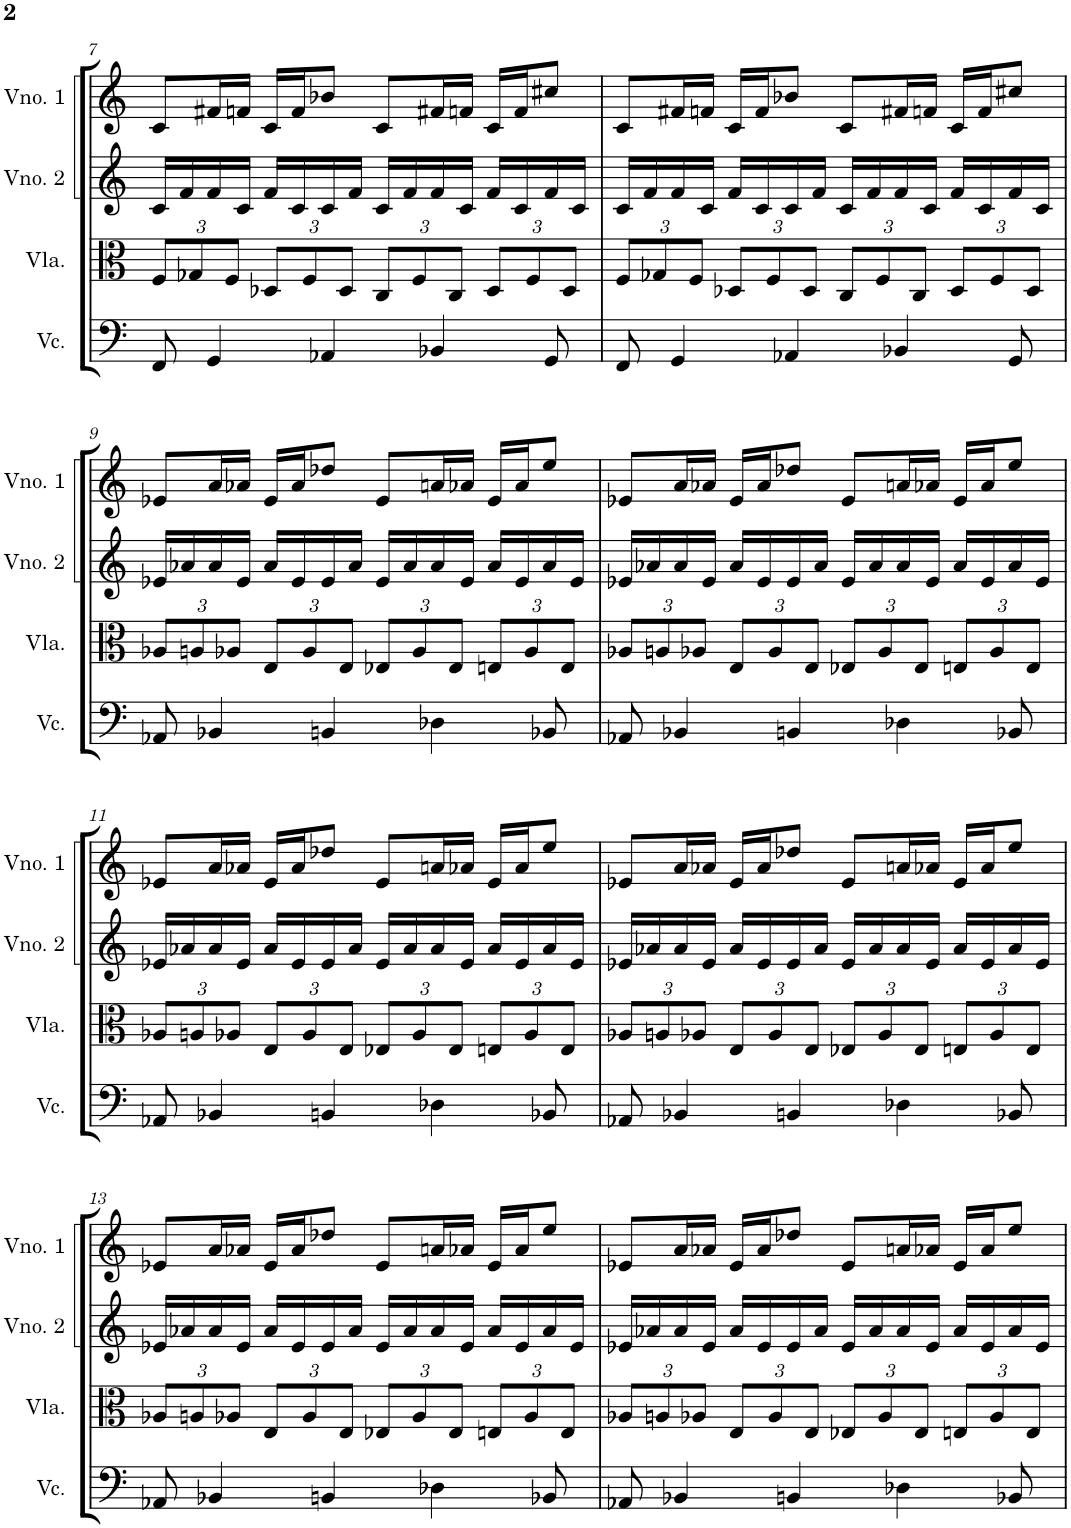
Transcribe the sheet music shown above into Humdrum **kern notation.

**kern	**kern	**kern	**kern
*part4	*part3	*part2	*part1
*staff4	*staff3	*staff2	*staff1
*I"Violoncelo	*I"Viola	*I"Violino 2	*I"Violino 1
*I'Vc.	*I'Vla.	*I'Vno. 2	*I'Vno. 1
!!LO:PB:g=z
*clefF4	*clefC3	*clefG2	*clefG2
*k[]	*k[]	*k[]	*k[]
*M4/4	*M4/4	*M4/4	*M4/4
*	*Xbrackettup	*	*
=7	=7	=7	=7
8FF/	12F/L	16c/LL	8c/L
.	.	16f/	.
.	12G-X/	.	.
4GG/	.	16f/	16f#X/L
.	12F/J	.	.
.	.	16c/JJ	16fn/JJ
.	12D-X/L	16f/LL	16c/LL
.	.	16c/	16f/J
.	12F/	.	.
4AA-X/	.	16c/	8b-X/J
.	12D-/J	.	.
.	.	16f/JJ	.
.	12C/L	16c/LL	8c/L
.	.	16f/	.
.	12F/	.	.
4BB-X/	.	16f/	16f#X/L
.	12C/J	.	.
.	.	16c/JJ	16fn/JJ
.	12D-/L	16f/LL	16c/LL
.	.	16c/	16f/J
.	12F/	.	.
8GG/	.	16f/	8cc#X/J
.	12D-/J	.	.
.	.	16c/JJ	.
=8	=8	=8	=8
8FF/	12F/L	16c/LL	8c/L
.	.	16f/	.
.	12G-X/	.	.
4GG/	.	16f/	16f#X/L
.	12F/J	.	.
.	.	16c/JJ	16fn/JJ
.	12D-X/L	16f/LL	16c/LL
.	.	16c/	16f/J
.	12F/	.	.
4AA-X/	.	16c/	8b-X/J
.	12D-/J	.	.
.	.	16f/JJ	.
.	12C/L	16c/LL	8c/L
.	.	16f/	.
.	12F/	.	.
4BB-X/	.	16f/	16f#X/L
.	12C/J	.	.
.	.	16c/JJ	16fn/JJ
.	12D-/L	16f/LL	16c/LL
.	.	16c/	16f/J
.	12F/	.	.
8GG/	.	16f/	8cc#X/J
.	12D-/J	.	.
.	.	16c/JJ	.
!!LO:LB:g=z
=9	=9	=9	=9
8AA-X/	12A-X/L	16e-X/LL	8e-X/L
.	.	16a-X/	.
.	12An/	.	.
4BB-X/	.	16a-/	16a/L
.	12A-X/J	.	.
.	.	16e-/JJ	16a-X/JJ
.	12E/L	16a-/LL	16e-/LL
.	.	16e-/	16a-/J
.	12A-/	.	.
4BBn/	.	16e-/	8dd-X/J
.	12E/J	.	.
.	.	16a-/JJ	.
.	12E-X/L	16e-/LL	8e-/L
.	.	16a-/	.
.	12A-/	.	.
4D-X\	.	16a-/	16an/L
.	12E-/J	.	.
.	.	16e-/JJ	16a-X/JJ
.	12En/L	16a-/LL	16e-/LL
.	.	16e-/	16a-/J
.	12A-/	.	.
8BB-X/	.	16a-/	8ee/J
.	12E/J	.	.
.	.	16e-/JJ	.
=10	=10	=10	=10
8AA-X/	12A-X/L	16e-X/LL	8e-X/L
.	.	16a-X/	.
.	12An/	.	.
4BB-X/	.	16a-/	16a/L
.	12A-X/J	.	.
.	.	16e-/JJ	16a-X/JJ
.	12E/L	16a-/LL	16e-/LL
.	.	16e-/	16a-/J
.	12A-/	.	.
4BBn/	.	16e-/	8dd-X/J
.	12E/J	.	.
.	.	16a-/JJ	.
.	12E-X/L	16e-/LL	8e-/L
.	.	16a-/	.
.	12A-/	.	.
4D-X\	.	16a-/	16an/L
.	12E-/J	.	.
.	.	16e-/JJ	16a-X/JJ
.	12En/L	16a-/LL	16e-/LL
.	.	16e-/	16a-/J
.	12A-/	.	.
8BB-X/	.	16a-/	8ee/J
.	12E/J	.	.
.	.	16e-/JJ	.
!!LO:LB:g=z
=11	=11	=11	=11
8AA-X/	12A-X/L	16e-X/LL	8e-X/L
.	.	16a-X/	.
.	12An/	.	.
4BB-X/	.	16a-/	16a/L
.	12A-X/J	.	.
.	.	16e-/JJ	16a-X/JJ
.	12E/L	16a-/LL	16e-/LL
.	.	16e-/	16a-/J
.	12A-/	.	.
4BBn/	.	16e-/	8dd-X/J
.	12E/J	.	.
.	.	16a-/JJ	.
.	12E-X/L	16e-/LL	8e-/L
.	.	16a-/	.
.	12A-/	.	.
4D-X\	.	16a-/	16an/L
.	12E-/J	.	.
.	.	16e-/JJ	16a-X/JJ
.	12En/L	16a-/LL	16e-/LL
.	.	16e-/	16a-/J
.	12A-/	.	.
8BB-X/	.	16a-/	8ee/J
.	12E/J	.	.
.	.	16e-/JJ	.
=12	=12	=12	=12
8AA-X/	12A-X/L	16e-X/LL	8e-X/L
.	.	16a-X/	.
.	12An/	.	.
4BB-X/	.	16a-/	16a/L
.	12A-X/J	.	.
.	.	16e-/JJ	16a-X/JJ
.	12E/L	16a-/LL	16e-/LL
.	.	16e-/	16a-/J
.	12A-/	.	.
4BBn/	.	16e-/	8dd-X/J
.	12E/J	.	.
.	.	16a-/JJ	.
.	12E-X/L	16e-/LL	8e-/L
.	.	16a-/	.
.	12A-/	.	.
4D-X\	.	16a-/	16an/L
.	12E-/J	.	.
.	.	16e-/JJ	16a-X/JJ
.	12En/L	16a-/LL	16e-/LL
.	.	16e-/	16a-/J
.	12A-/	.	.
8BB-X/	.	16a-/	8ee/J
.	12E/J	.	.
.	.	16e-/JJ	.
!!LO:LB:g=z
=13	=13	=13	=13
8AA-X/	12A-X/L	16e-X/LL	8e-X/L
.	.	16a-X/	.
.	12An/	.	.
4BB-X/	.	16a-/	16a/L
.	12A-X/J	.	.
.	.	16e-/JJ	16a-X/JJ
.	12E/L	16a-/LL	16e-/LL
.	.	16e-/	16a-/J
.	12A-/	.	.
4BBn/	.	16e-/	8dd-X/J
.	12E/J	.	.
.	.	16a-/JJ	.
.	12E-X/L	16e-/LL	8e-/L
.	.	16a-/	.
.	12A-/	.	.
4D-X\	.	16a-/	16an/L
.	12E-/J	.	.
.	.	16e-/JJ	16a-X/JJ
.	12En/L	16a-/LL	16e-/LL
.	.	16e-/	16a-/J
.	12A-/	.	.
8BB-X/	.	16a-/	8ee/J
.	12E/J	.	.
.	.	16e-/JJ	.
=14	=14	=14	=14
8AA-X/	12A-X/L	16e-X/LL	8e-X/L
.	.	16a-X/	.
.	12An/	.	.
4BB-X/	.	16a-/	16a/L
.	12A-X/J	.	.
.	.	16e-/JJ	16a-X/JJ
.	12E/L	16a-/LL	16e-/LL
.	.	16e-/	16a-/J
.	12A-/	.	.
4BBn/	.	16e-/	8dd-X/J
.	12E/J	.	.
.	.	16a-/JJ	.
.	12E-X/L	16e-/LL	8e-/L
.	.	16a-/	.
.	12A-/	.	.
4D-X\	.	16a-/	16an/L
.	12E-/J	.	.
.	.	16e-/JJ	16a-X/JJ
.	12En/L	16a-/LL	16e-/LL
.	.	16e-/	16a-/J
.	12A-/	.	.
8BB-X/	.	16a-/	8ee/J
.	12E/J	.	.
.	.	16e-/JJ	.
=	=	=	=
*-	*-	*-	*-
